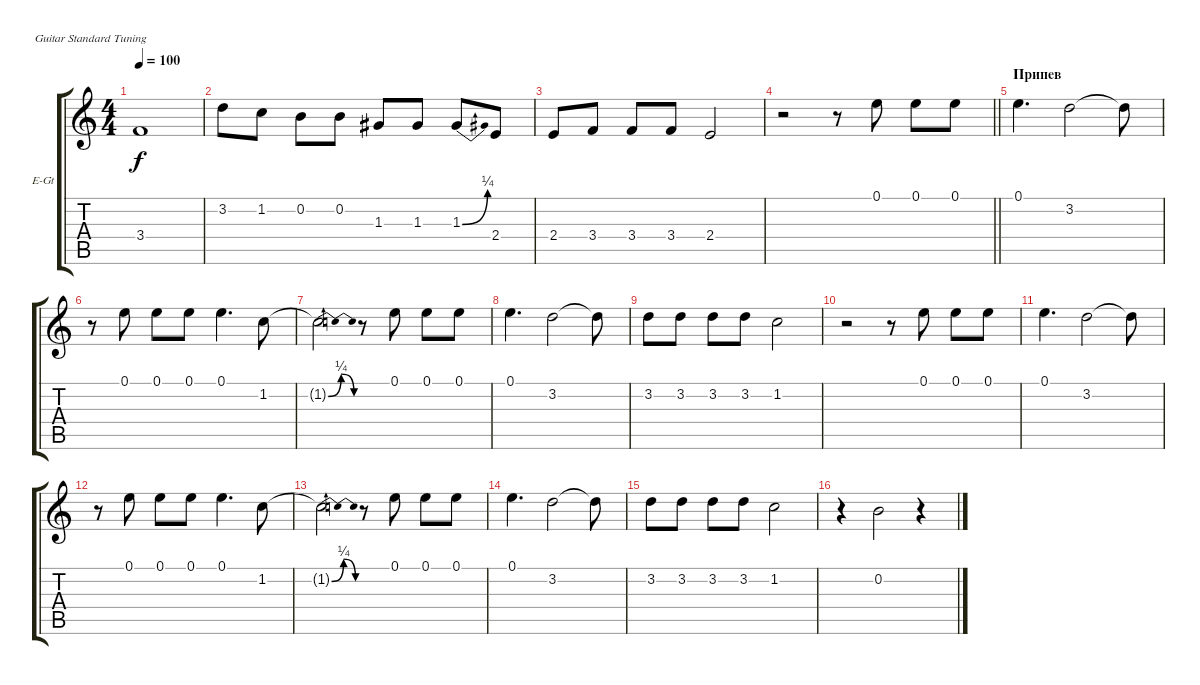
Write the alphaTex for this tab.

\bracketExtendMode groupsimilarinstruments
\firstSystemTrackNameOrientation horizontal
\otherSystemsTrackNameOrientation horizontal
\track ("В. Бутусов (вокал)" "E-Gt") {instrument electricguitarclean}
\staff {score tabs}
\tuning (E4 B3 G3 D3 A2 E2)
\ts (4 4)
\tempo 100
\clef g2
\scale
0.333333
\ks c
3.4{t}.1{dy f} |
\scale
0.333333 3.2.8 1.2.8 0.2.8 0.2.8 1.3.8 1.3.8 1.3{be (bend 0 0 41.4 1)}.8 2.4.8 |
\scale
0.333333 2.4.8 3.4.8 3.4.8 3.4.8 2.4.2 |
\scale
0.333333
\barLineRight lightlight
r.2 r.8 0.1.8 0.1.8 0.1.8 |
\section ("" "Припев")
\scale
0.333333 0.1.4{d} 3.2.2 3.2{t}.8 |
\scale
0.333333 r.8 0.1.8 0.1.8 0.1.8 0.1.4{d} 1.2.8 |
\scale
0.333333 1.2{be (bendrelease 0 0 40.8 1 42.6 1 43.199999999999996 0) t}.2 r.8 0.1.8 0.1.8 0.1.8 |
\scale
0.333333 0.1.4{d} 3.2.2 3.2{t}.8 |
\scale
0.333333 3.2.8 3.2.8 3.2.8 3.2.8 1.2.2 |
\scale
0.333333 r.2 r.8 0.1.8 0.1.8 0.1.8 |
\scale
0.333333 0.1.4{d} 3.2.2 3.2{t}.8 |
\scale
0.333333 r.8 0.1.8 0.1.8 0.1.8 0.1.4{d} 1.2.8 |
\scale
0.333333 1.2{be (bendrelease 0 0 40.8 1 42.6 1 43.199999999999996 0) t}.2 r.8 0.1.8 0.1.8 0.1.8 |
\scale
0.333333 0.1.4{d} 3.2.2 3.2{t}.8 |
\scale
0.333333 3.2.8 3.2.8 3.2.8 3.2.8 1.2.2 |
\scale
0.333333 r.4 0.2.2 r.4
